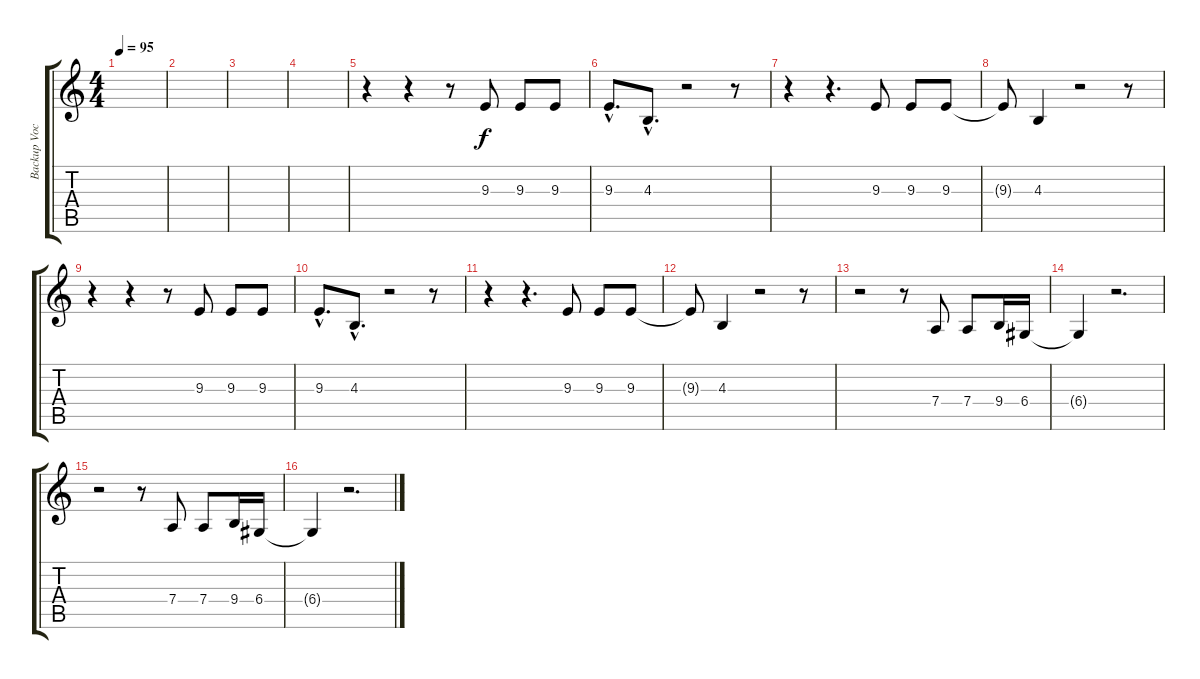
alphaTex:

\track ("Backup Vocals" "Backup Voc") {instrument lead6voice}
\staff {score tabs}
\tuning (E4 B3 G3 D3 A2 E2) {hide}
\ts (4 4)
\tempo 95
\clef g2
\ks c
|
|
|
|
r.4 r.4 r.8 9.3.8 9.3.8 9.3.8 |
9.3{hac}.8{d} 4.3{hac}.8{d} r.2 r.8 |
r.4 r.4{d} 9.3.8 9.3.8 9.3.8 |
9.3{t}.8 4.3.4 r.2 r.8 |
r.4 r.4 r.8 9.3.8 9.3.8 9.3.8 |
9.3{hac}.8{d} 4.3{hac}.8{d} r.2 r.8 |
r.4 r.4{d} 9.3.8 9.3.8 9.3.8 |
9.3{t}.8 4.3.4 r.2 r.8 |
r.2 r.8 7.4.8 7.4.8 9.4.16 6.4.16 |
6.4{t}.4 r.2{d} |
r.2 r.8 7.4.8 7.4.8 9.4.16 6.4.16 |
6.4{t}.4 r.2{d}
